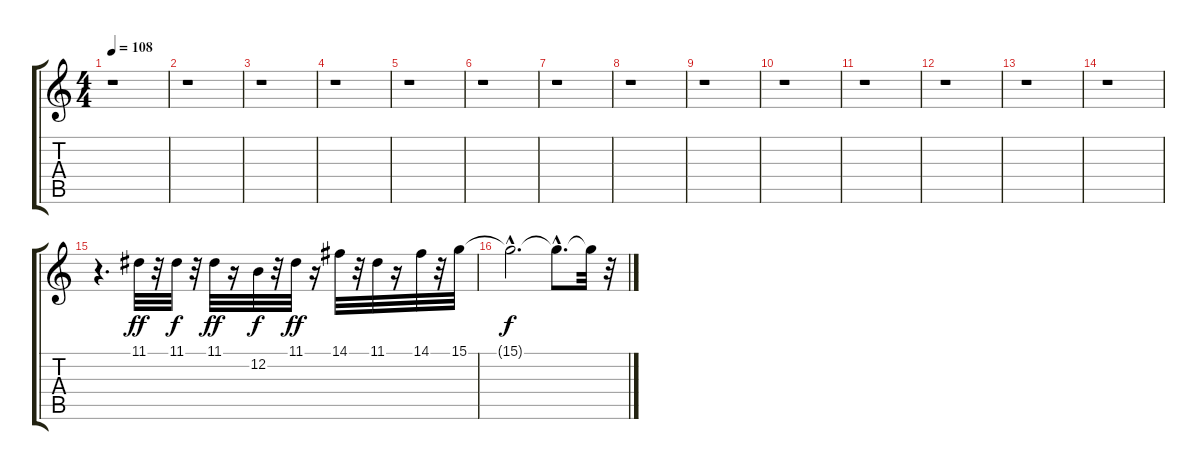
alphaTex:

\track "" {instrument trumpet}
\staff {score tabs}
\tuning (E4 B3 G3 D3 A2 E2) {hide}
\ts (4 4)
\tempo 108
\clef g2
\ks c
r.1{dy f} |
r.1 |
r.1 |
r.1 |
r.1 |
r.1 |
r.1 |
r.1 |
r.1 |
r.1 |
r.1 |
r.1 |
r.1 |
r.1 |
r.4{d} 11.1.32{dy ff} r.32 11.1.32{dy f} r.32 11.1.32{dy ff} r.16 12.2.32{dy f} r.32 11.1.32{dy ff} r.16 14.1.32 r.32 11.1.32 r.16 14.1.32 r.32 15.1.32 |
15.1{hac t}.2{d dy f} 15.1{hac t}.8{d} 15.1{t}.32 r.32
